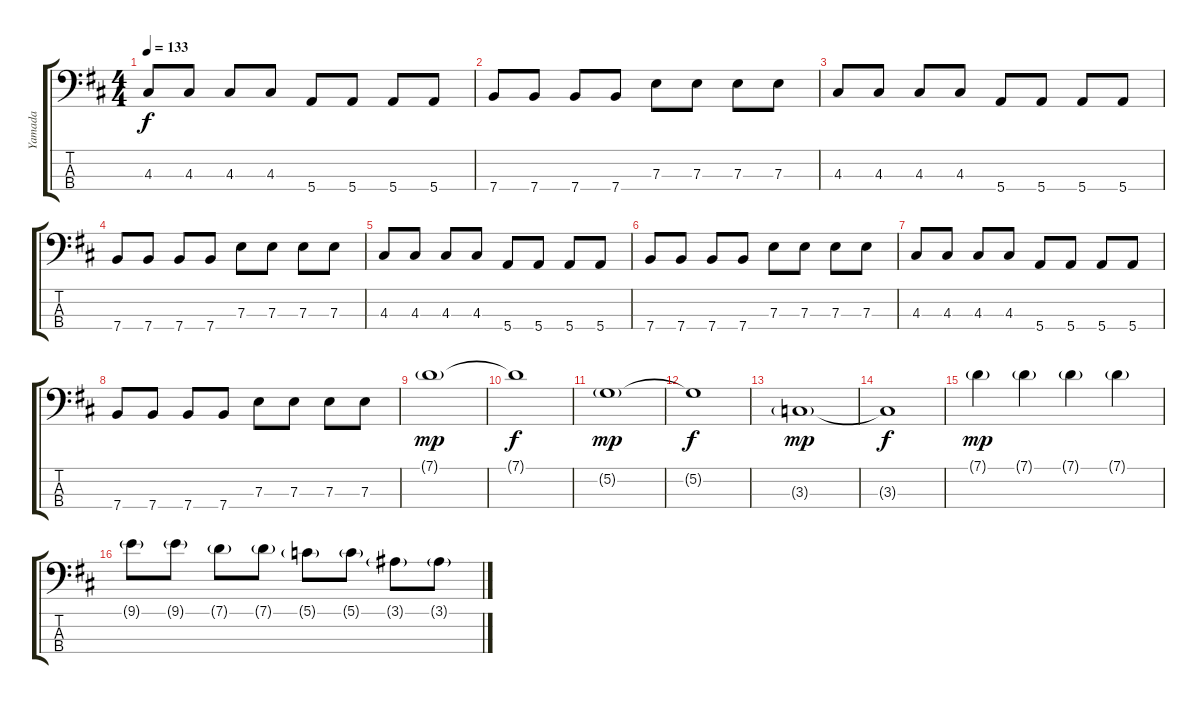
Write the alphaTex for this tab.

\track ("Yamada" "Yamada") {instrument electricbasspick}
\staff {score tabs}
\tuning (G2 D2 A1 E1) {hide}
\ts (4 4)
\tempo 133
\clef f4
\ks d
4.3.8{dy f} 4.3.8 4.3.8 4.3.8 5.4.8 5.4.8 5.4.8 5.4.8 |
7.4.8 7.4.8 7.4.8 7.4.8 7.3.8 7.3.8 7.3.8 7.3.8 |
4.3.8 4.3.8 4.3.8 4.3.8 5.4.8 5.4.8 5.4.8 5.4.8 |
7.4.8 7.4.8 7.4.8 7.4.8 7.3.8 7.3.8 7.3.8 7.3.8 |
4.3.8 4.3.8 4.3.8 4.3.8 5.4.8 5.4.8 5.4.8 5.4.8 |
7.4.8 7.4.8 7.4.8 7.4.8 7.3.8 7.3.8 7.3.8 7.3.8 |
4.3.8 4.3.8 4.3.8 4.3.8 5.4.8 5.4.8 5.4.8 5.4.8 |
7.4.8 7.4.8 7.4.8 7.4.8 7.3.8 7.3.8 7.3.8 7.3.8 |
7.1{g}.1{dy mp} |
7.1{t}.1{dy f} |
5.2{g}.1{dy mp} |
5.2{t}.1{dy f} |
3.3{g}.1{dy mp} |
3.3{t}.1{dy f} |
7.1{g}.4{dy mp} 7.1{g}.4 7.1{g}.4 7.1{g}.4 |
9.1{g}.8 9.1{g}.8 7.1{g}.8 7.1{g}.8 5.1{g}.8 5.1{g}.8 3.1{g}.8 3.1{g}.8
